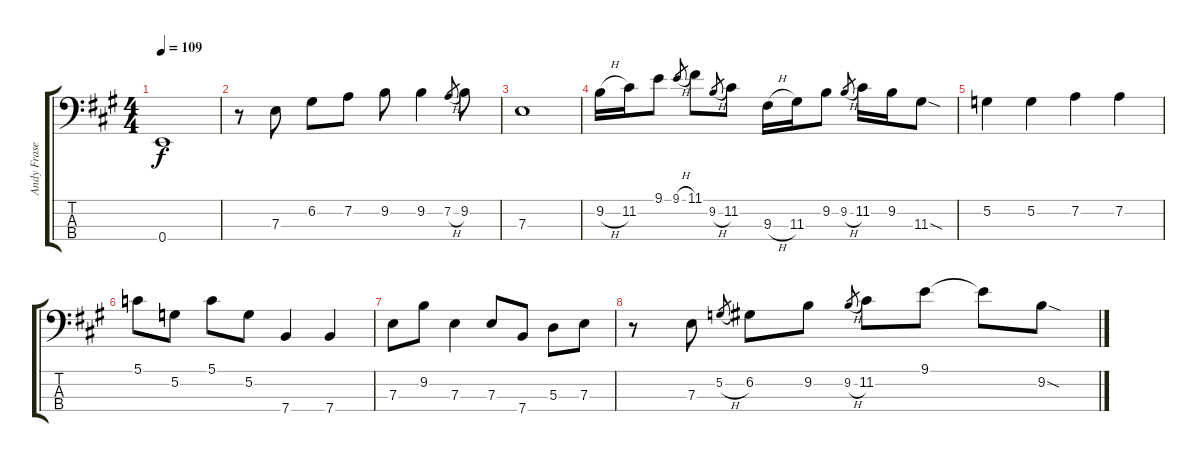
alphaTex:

\track ("Andy Fraser - Bass" "Andy Frase") {instrument electricbassfinger}
\staff {score tabs}
\tuning (G2 D2 A1 E1) {hide}
\ts (4 4)
\tempo 109
\clef f4
\ks a
0.4.1{dy f} |
r.8 7.3.8 6.2.8 7.2.8 9.2.8 9.2.4 7.2{h}.8{gr} 9.2.8 |
7.3.1 |
9.2{h}.16 11.2.16 9.1.8 9.1{h}.8{gr} 11.1.8 9.2{h}.8{gr} 11.2.8 9.3{h}.16 11.3.16 9.2.8 9.2{h}.8{gr} 11.2.16 9.2.16 11.3{sod}.8 |
5.2.4 5.2.4 7.2.4 7.2.4 |
5.1.8 5.2.8 5.1.8 5.2.8 7.4.4 7.4.4 |
7.3.8 9.2.8 7.3.4 7.3.8 7.4.8 5.3.8 7.3.8 |
r.8 7.3.8 5.2{h}.8{gr} 6.2.8 9.2.8 9.2{h}.8{gr} 11.2.8 9.1.8 9.1{t}.8 9.2{sod}.8
